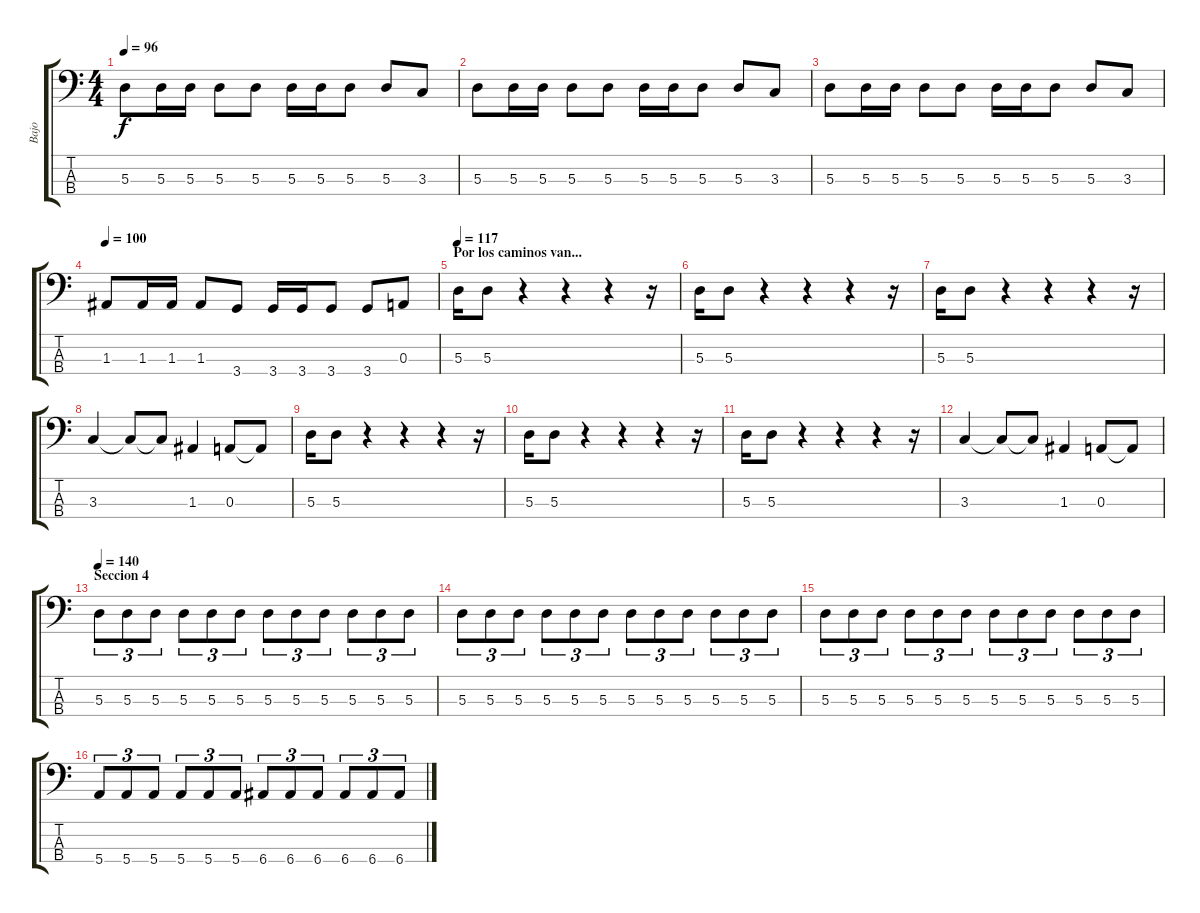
\track ("Bajo" "Bajo") {instrument electricbasspick}
\staff {score tabs}
\tuning (G2 D2 A1 E1) {hide}
\ts (4 4)
\tempo 96
\clef f4
\ks c
5.3.8{dy f} 5.3.16 5.3.16 5.3.8 5.3.8 5.3.16 5.3.16 5.3.8 5.3.8 3.3.8 |
5.3.8 5.3.16 5.3.16 5.3.8 5.3.8 5.3.16 5.3.16 5.3.8 5.3.8 3.3.8 |
5.3.8 5.3.16 5.3.16 5.3.8 5.3.8 5.3.16 5.3.16 5.3.8 5.3.8 3.3.8 |
\tempo 100
1.3.8 1.3.16 1.3.16 1.3.8 3.4.8 3.4.16 3.4.16 3.4.8 3.4.8 0.3.8 |
\section ("" "Por los caminos van...")
\tempo 117
5.3.16 5.3.8 r.4 r.4 r.4 r.16 |
5.3.16 5.3.8 r.4 r.4 r.4 r.16 |
5.3.16 5.3.8 r.4 r.4 r.4 r.16 |
3.3.4 3.3{t}.8 3.3{t}.8 1.3.4 0.3.8 0.3{t}.8 |
5.3.16 5.3.8 r.4 r.4 r.4 r.16 |
5.3.16 5.3.8 r.4 r.4 r.4 r.16 |
5.3.16 5.3.8 r.4 r.4 r.4 r.16 |
3.3.4 3.3{t}.8 3.3{t}.8 1.3.4 0.3.8 0.3{t}.8 |
\section ("" "Seccion 4")
\tempo 140
5.3.8{tu (3 2) volume 15} 5.3.8{tu (3 2)} 5.3.8{tu (3 2)} 5.3.8{tu (3 2)} 5.3.8{tu (3 2)} 5.3.8{tu (3 2)} 5.3.8{tu (3 2)} 5.3.8{tu (3 2)} 5.3.8{tu (3 2)} 5.3.8{tu (3 2)} 5.3.8{tu (3 2)} 5.3.8{tu (3 2)} |
5.3.8{tu (3 2)} 5.3.8{tu (3 2)} 5.3.8{tu (3 2)} 5.3.8{tu (3 2)} 5.3.8{tu (3 2)} 5.3.8{tu (3 2)} 5.3.8{tu (3 2)} 5.3.8{tu (3 2)} 5.3.8{tu (3 2)} 5.3.8{tu (3 2)} 5.3.8{tu (3 2)} 5.3.8{tu (3 2)} |
5.3.8{tu (3 2)} 5.3.8{tu (3 2)} 5.3.8{tu (3 2)} 5.3.8{tu (3 2)} 5.3.8{tu (3 2)} 5.3.8{tu (3 2)} 5.3.8{tu (3 2)} 5.3.8{tu (3 2)} 5.3.8{tu (3 2)} 5.3.8{tu (3 2)} 5.3.8{tu (3 2)} 5.3.8{tu (3 2)} |
5.4.8{tu (3 2)} 5.4.8{tu (3 2)} 5.4.8{tu (3 2)} 5.4.8{tu (3 2)} 5.4.8{tu (3 2)} 5.4.8{tu (3 2)} 6.4.8{tu (3 2)} 6.4.8{tu (3 2)} 6.4.8{tu (3 2)} 6.4.8{tu (3 2)} 6.4.8{tu (3 2)} 6.4.8{tu (3 2)}
